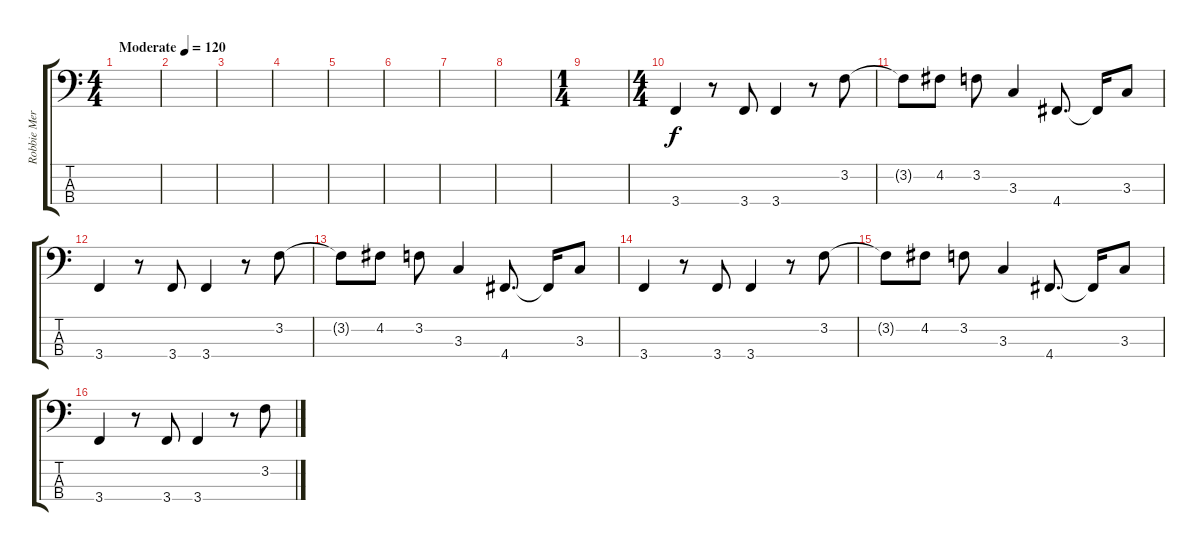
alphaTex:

\track ("Robbie Merrill [Bass]" "Robbie Mer") {instrument electricbassfinger}
\staff {score tabs}
\tuning (G2 D2 A1 D1) {hide}
\ts (4 4)
\tempo (120 "Moderate")
\clef f4
\ks c
|
|
|
|
|
|
|
|
\ts (1 4)
|
\ts (4 4)
3.4.4 r.8 3.4.8 3.4.4 r.8 3.2.8 |
3.2{t}.8 4.2.8 3.2.8 3.3.4 4.4.8{d} 4.4{t}.16 3.3.8 |
3.4.4 r.8 3.4.8 3.4.4 r.8 3.2.8 |
3.2{t}.8 4.2.8 3.2.8 3.3.4 4.4.8{d} 4.4{t}.16 3.3.8 |
3.4.4 r.8 3.4.8 3.4.4 r.8 3.2.8 |
3.2{t}.8 4.2.8 3.2.8 3.3.4 4.4.8{d} 4.4{t}.16 3.3.8 |
3.4.4 r.8 3.4.8 3.4.4 r.8 3.2.8
